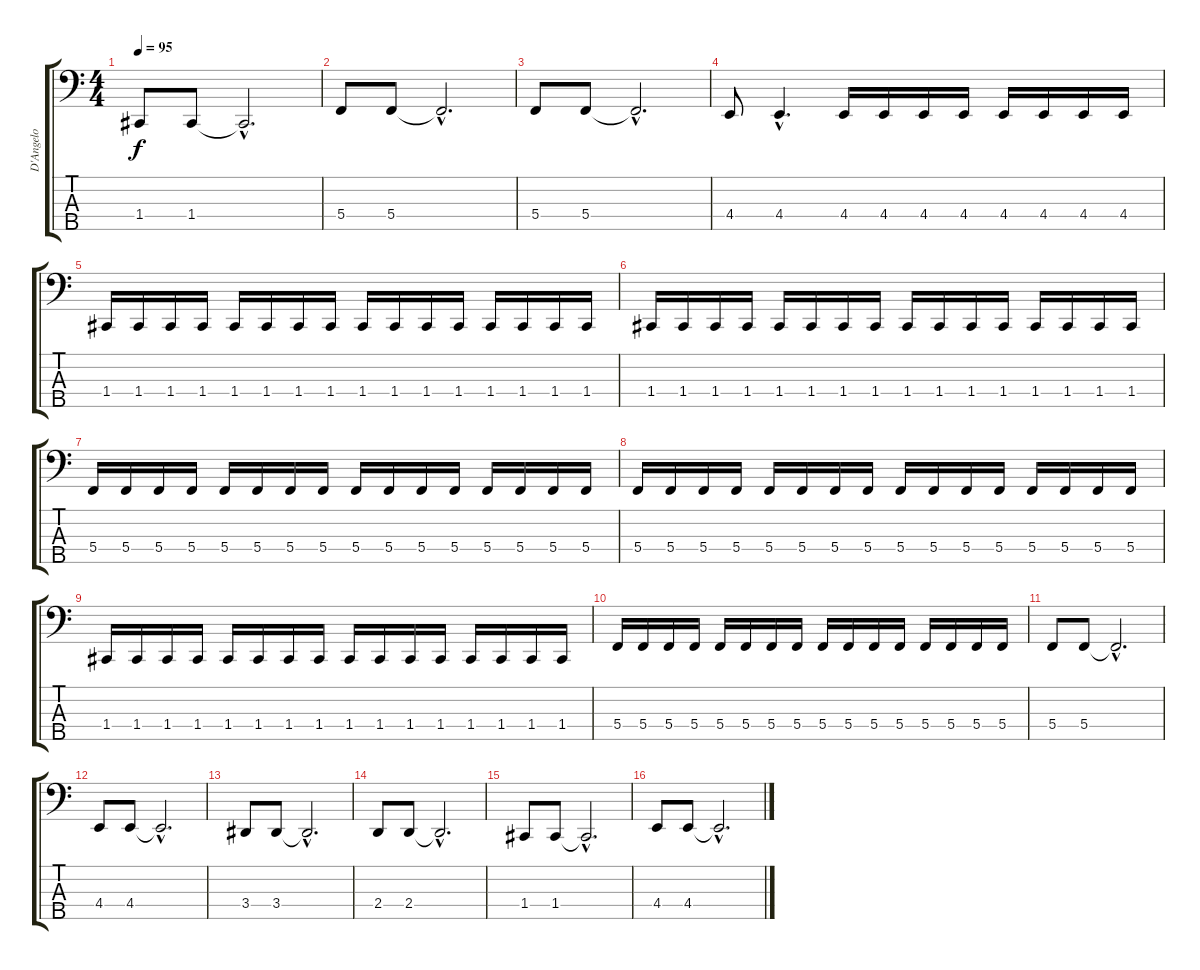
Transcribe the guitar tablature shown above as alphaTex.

\track ("D'Angelo" "D'Angelo") {instrument electricbasspick}
\staff {score tabs}
\tuning (Eb2 Bb1 F1 C1 G0) {hide}
\ts (4 4)
\tempo 95
\clef f4
\ks c
1.4.8{dy f} 1.4.8 1.4{hac t}.2{d} |
5.4.8 5.4.8 5.4{hac t}.2{d} |
5.4.8 5.4.8 5.4{hac t}.2{d} |
4.4.8 4.4{hac}.4{d} 4.4.16 4.4.16 4.4.16 4.4.16 4.4.16 4.4.16 4.4.16 4.4.16 |
1.4.16 1.4.16 1.4.16 1.4.16 1.4.16 1.4.16 1.4.16 1.4.16 1.4.16 1.4.16 1.4.16 1.4.16 1.4.16 1.4.16 1.4.16 1.4.16 |
1.4.16 1.4.16 1.4.16 1.4.16 1.4.16 1.4.16 1.4.16 1.4.16 1.4.16 1.4.16 1.4.16 1.4.16 1.4.16 1.4.16 1.4.16 1.4.16 |
5.4.16 5.4.16 5.4.16 5.4.16 5.4.16 5.4.16 5.4.16 5.4.16 5.4.16 5.4.16 5.4.16 5.4.16 5.4.16 5.4.16 5.4.16 5.4.16 |
5.4.16 5.4.16 5.4.16 5.4.16 5.4.16 5.4.16 5.4.16 5.4.16 5.4.16 5.4.16 5.4.16 5.4.16 5.4.16 5.4.16 5.4.16 5.4.16 |
1.4.16 1.4.16 1.4.16 1.4.16 1.4.16 1.4.16 1.4.16 1.4.16 1.4.16 1.4.16 1.4.16 1.4.16 1.4.16 1.4.16 1.4.16 1.4.16 |
5.4.16 5.4.16 5.4.16 5.4.16 5.4.16 5.4.16 5.4.16 5.4.16 5.4.16 5.4.16 5.4.16 5.4.16 5.4.16 5.4.16 5.4.16 5.4.16 |
5.4.8 5.4.8 5.4{hac t}.2{d} |
4.4.8 4.4.8 4.4{hac t}.2{d} |
3.4.8 3.4.8 3.4{hac t}.2{d} |
2.4.8 2.4.8 2.4{hac t}.2{d} |
1.4.8 1.4.8 1.4{hac t}.2{d} |
4.4.8 4.4.8 4.4{hac t}.2{d}
